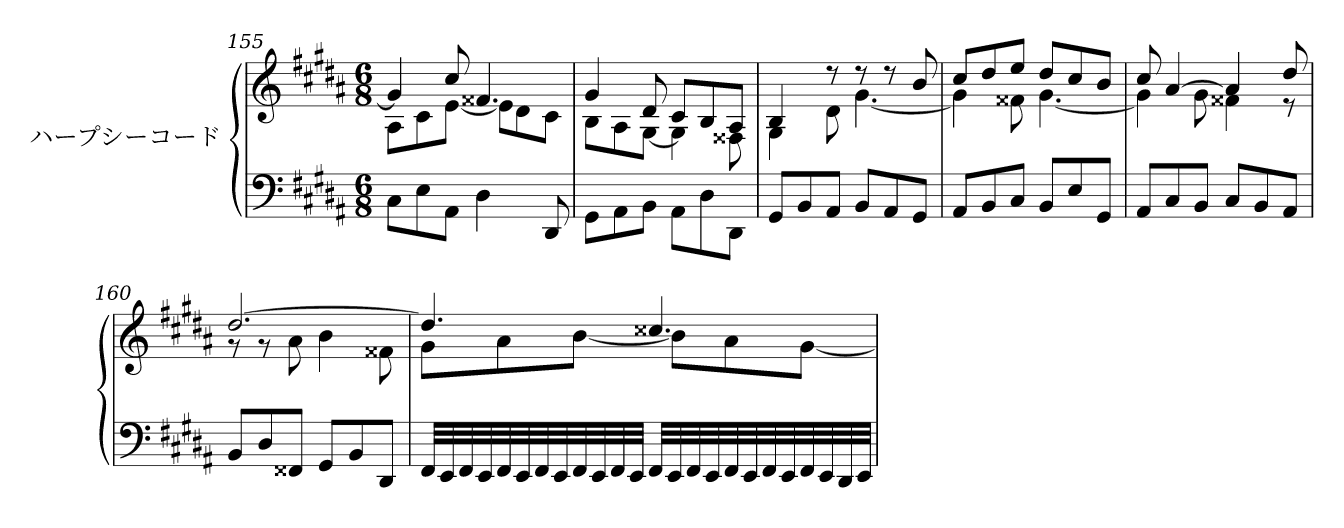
**kern	**kern
*part1	*part1
*staff2	*staff1
*I"ハープシーコード	*
*clefF4	*clefG2
*k[f#c#g#d#a#]	*k[f#c#g#d#a#]
*M6/8	*M6/8
=155	=155
*	*^
8C#\L	4g#/]	8A#\L
8E\	.	8c#\
8AA#\J	8cc#/	[8e\J
4D#\	4.f##X/	8e\L]
.	.	8d#\
8DD#/	.	8c#\J
=156	=156	=156
8GG#\L	4g#/	8B\L
8AA#\	.	8A#\
8BB\J	8d#/	[8G#\J
8AA#\L	8c#/L	4G#\]
8D#\	8B/	.
8DD#\J	8A#/J	8F##X\
!!LO:PB:g=z	!!
=157	=157	=157
8GG#/L	4B/	4G#\
8BB/	.	.
8AA#/J	8r	8d#\
8BB/L	8r	[4.g#\
8AA#/	8r	.
8GG#/J	8b/	.
=158	=158	=158
8AA#/L	8cc#/L	4g#\]
8BB/	8dd#/	.
8C#/J	8ee/J	8f##X\
8BB/L	8dd#/L	[4.g#\
8E/	8cc#/	.
8GG#/J	8b/J	.
=159	=159	=159
8AA#/L	8cc#/	4g#\]
8C#/	[4a#/	.
8BB/J	.	8g#\
8C#/L	4a#/]	4f##X\
8BB/	.	.
8AA#/J	8dd#/	8r
=160	=160	=160
8BB/L	[2.dd#/	8r
8D#/	.	8r
8FF##X/J	.	8a#\
8GG#/L	.	4b\
8BB/	.	.
8DD#/J	.	8f##X\
!!LO:LB:g=z	!!
=161	=161	=161
32FF#/LLL	4.dd#/]	8g#\L
32EE/	.	.
32FF#/	.	.
32EE/	.	.
32FF#/	.	8a#\
32EE/	.	.
32FF#/	.	.
32EE/	.	.
32FF#/	.	[8b\J
32EE/	.	.
32FF#/	.	.
32EE/JJJ	.	.
32FF#/LLL	4.cc##X/	8b\L]
32EE/	.	.
32FF#/	.	.
32EE/	.	.
32FF#/	.	8a#\
32EE/	.	.
32FF#/	.	.
32EE/	.	.
32FF#/	.	[8g#\J
32EE/	.	.
32DD#/	.	.
32EE/JJJ	.	.
*	*v	*v
=	=
*-	*-
